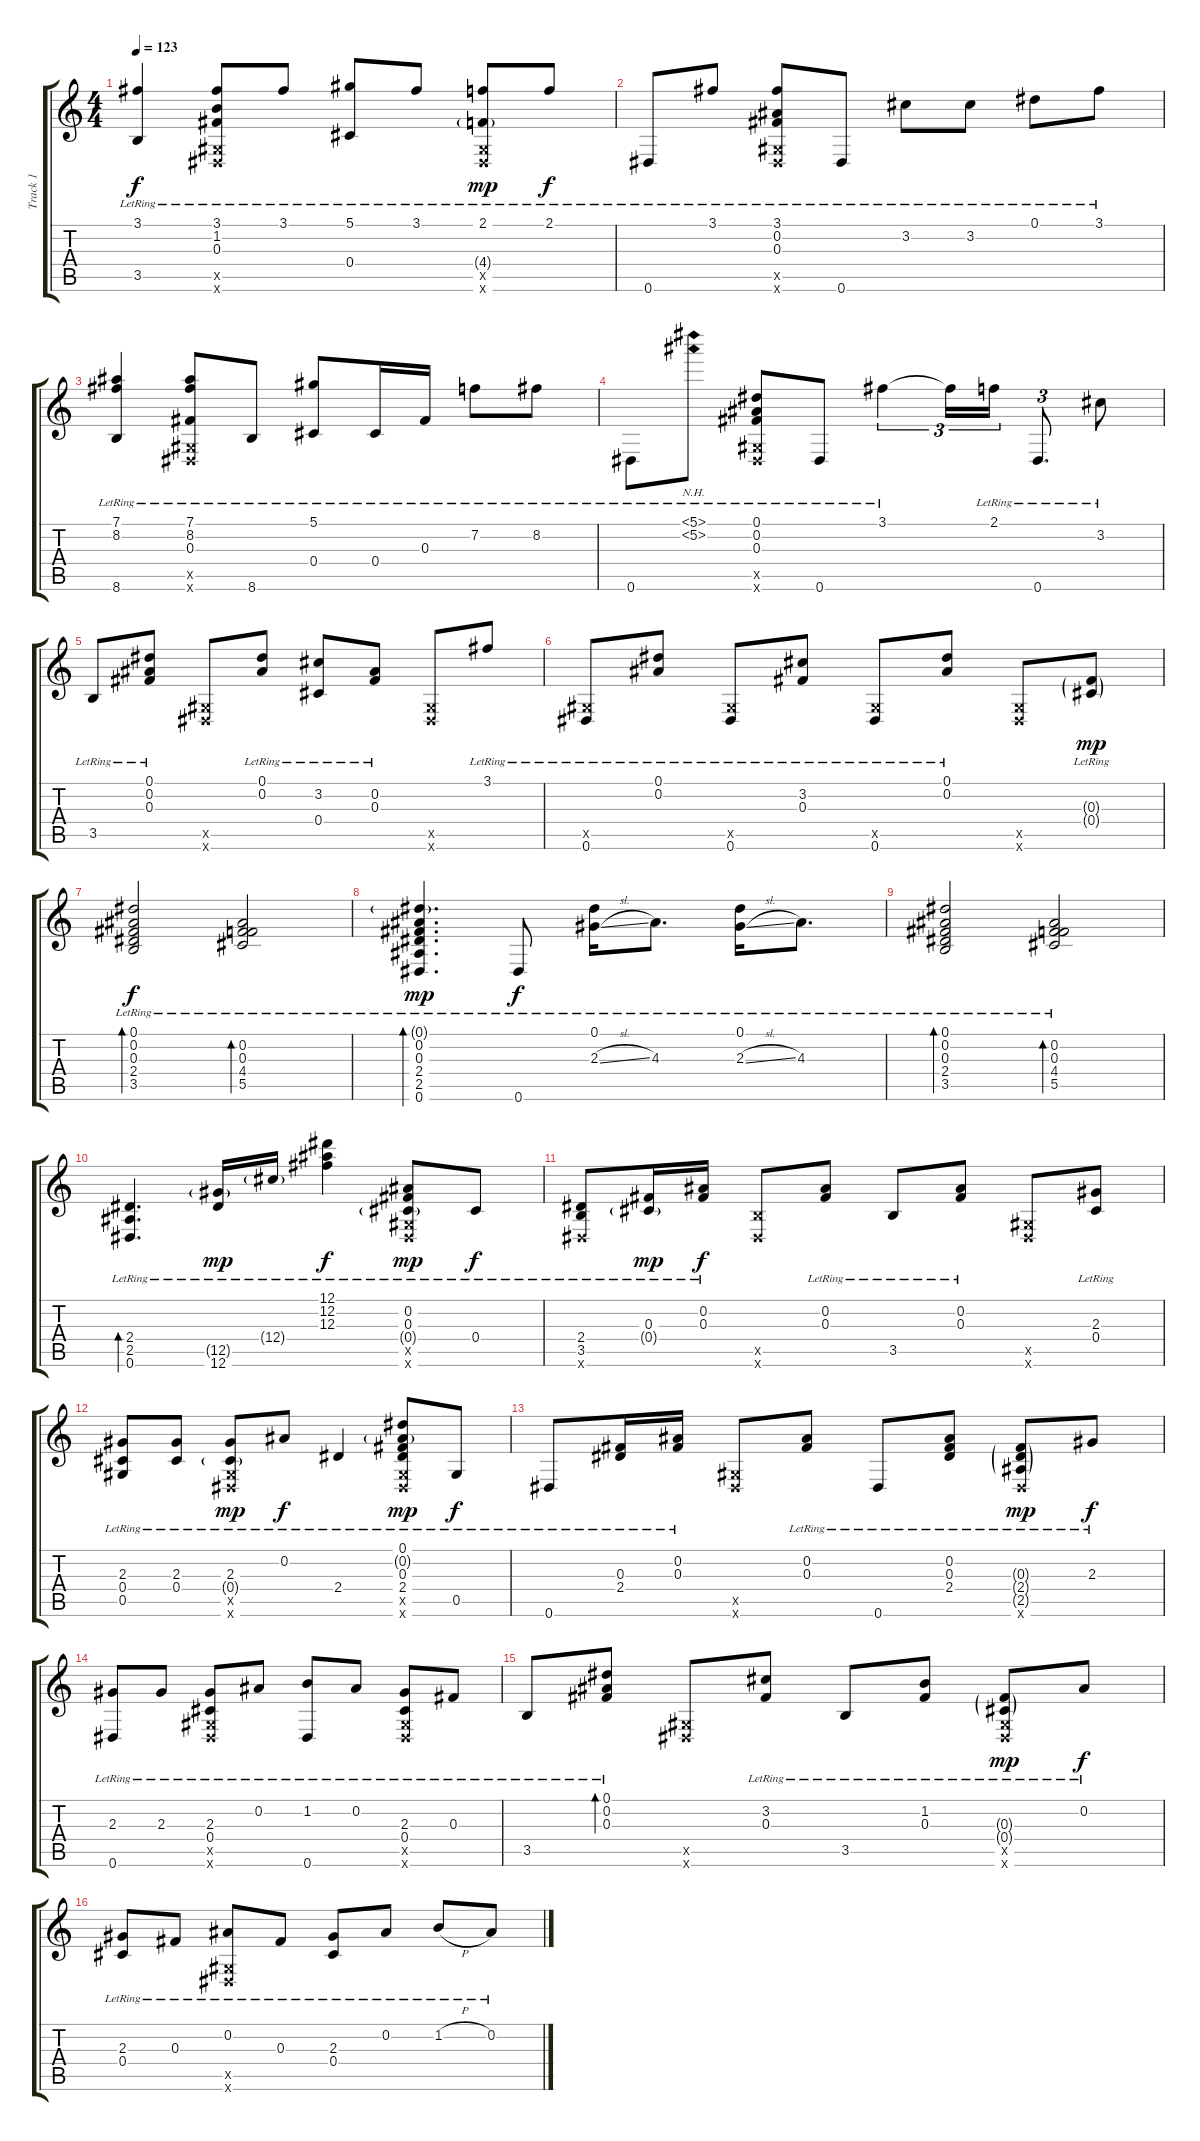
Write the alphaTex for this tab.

\track ("Track 1" "Track 1") {instrument acousticguitarsteel}
\staff {score tabs}
\tuning (Eb4 Bb3 Gb3 Db3 Ab2 Eb2) {hide}
\ts (4 4)
\tempo 123
\clef g2
\ks c
(3.1{lr} 3.5{lr}).4{dy f} (3.1{lr} 1.2{lr} 0.3{lr} 0.5{x} 0.6{x}).8 3.1{lr}.8 (5.1{lr} 0.4{lr}).8 3.1{lr}.8 (2.1{lr} 4.4{g lr} 0.5{x} 0.6{x}).8{dy mp} 2.1{lr}.8{dy f} |
0.6{lr}.8 3.1{lr}.8 (3.1{lr} 0.2{lr} 0.3{lr} 0.5{x} 0.6{x}).8 0.6{lr}.8 3.2{lr}.8 3.2{lr}.8 0.1{lr}.8 3.1{lr}.8 |
(7.1{lr} 8.2{lr} 8.6{lr}).4 (7.1{lr} 8.2{lr} 0.3{lr} 0.5{x} 0.6{x}).8 8.6{lr}.8 (5.1{lr} 0.4{lr}).8 0.4{lr}.16 0.3{lr}.16 7.2{lr}.8 8.2{lr}.8 |
0.6{lr}.8 (5.1{nh lr} 5.2{nh lr}).8 (0.1{lr} 0.2{lr} 0.3{lr} 0.5{x} 0.6{x}).8 0.6{lr}.8 3.1{lr}.4{tu (3 2)} 3.1{t}.16{tu (3 2)} 2.1{lr}.16{tu (3 2)} 0.6{lr}.8{d tu (3 2)} 3.2{lr}.8 |
3.5{lr}.8 (0.1{lr} 0.2{lr} 0.3{lr}).8 (0.5{x} 0.6{x}).8 (0.1{lr} 0.2{lr}).8 (3.2{lr} 0.4{lr}).8 (0.2{lr} 0.3{lr}).8 (0.5{x} 0.6{x}).8 3.1{lr}.8 |
(0.5{x} 0.6{lr}).8 (0.1{lr} 0.2{lr}).8 (0.5{x} 0.6{lr}).8 (3.2{lr} 0.3{lr}).8 (0.5{x} 0.6{lr}).8 (0.1{lr} 0.2{lr}).8 (0.5{x} 0.6{x}).8 (0.3{g lr} 0.4{g lr}).8{dy mp} |
(0.1{lr} 0.2{lr} 0.3{lr} 2.4{lr} 3.5{lr}).2{bd 240 dy f} (0.2{lr} 0.3{lr} 4.4{lr} 5.5{lr}).2{bd 240} |
(0.1{g lr} 0.2{lr} 0.3{lr} 2.4{lr} 2.5{lr} 0.6{lr}).4{d bd 240 dy mp} 0.6{lr}.8{dy f} (0.1{lr} 2.3{sl lr}).16 4.3{lr}.8{d} (0.1{lr} 2.3{sl lr}).16 4.3{lr}.8{d} |
(0.1{lr} 0.2{lr} 0.3{lr} 2.4{lr} 3.5{lr}).2{bd 240} (0.2{lr} 0.3{lr} 4.4{lr} 5.5{lr}).2{bd 240} |
(2.4{lr} 2.5{lr} 0.6{lr}).4{d bd 240} (12.5{g lr} 12.6{lr}).16{dy mp} 12.4{g lr}.16 (12.1{lr} 12.2{lr} 12.3{lr}).4{dy f} (0.2{lr} 0.3{lr} 0.4{g lr} 0.5{x} 0.6{x}).8{dy mp} 0.4{lr}.8{dy f} |
(2.4{lr} 3.5{lr} 0.6{x}).8 (0.3{lr} 0.4{g lr}).16{dy mp} (0.2{lr} 0.3{lr}).16{dy f} (3.5{x} 0.6{x}).8 (0.2{lr} 0.3{lr}).8 3.5{lr}.8 (0.2{lr} 0.3{lr}).8 (0.5{x} 0.6{x}).8 (2.3{lr} 0.4{lr}).8 |
(2.3{lr} 0.4{lr} 0.5{lr}).8 (2.3{lr} 0.4{lr}).8 (2.3{lr} 0.4{g lr} 0.5{x} 0.6{x}).8{dy mp} 0.2{lr}.8{dy f} 2.4{lr}.4 (0.1{lr} 0.2{g lr} 0.3{lr} 2.4{lr} 0.5{x} 0.6{x}).8{dy mp} 0.5{lr}.8{dy f} |
0.6{lr}.8 (0.3{lr} 2.4{lr}).16 (0.2{lr} 0.3{lr}).16 (0.5{x} 0.6{x}).8 (0.2{lr} 0.3{lr}).8 0.6{lr}.8 (0.2{lr} 0.3{lr} 2.4{lr}).8 (0.3{g lr} 2.4{g lr} 2.5{g lr} 0.6{x}).8{dy mp} 2.3{lr}.8{dy f} |
(2.3{lr} 0.6{lr}).8 2.3{lr}.8 (2.3{lr} 0.4{lr} 0.5{x} 0.6{x}).8 0.2{lr}.8 (1.2{lr} 0.6{lr}).8 0.2{lr}.8 (2.3{lr} 0.4{lr} 0.5{x} 0.6{x}).8 0.3{lr}.8 |
3.5{lr}.8 (0.1{lr} 0.2{lr} 0.3{lr}).8{bd 240} (0.5{x} 0.6{x}).8 (3.2{lr} 0.3{lr}).8 3.5{lr}.8 (1.2{lr} 0.3{lr}).8 (0.3{g lr} 0.4{g lr} 0.5{x} 0.6{x}).8{dy mp} 0.2{lr}.8{dy f} |
(2.3{lr} 0.4{lr}).8 0.3{lr}.8 (0.2{lr} 0.5{x} 0.6{x}).8 0.3{lr}.8 (2.3{lr} 0.4{lr}).8 0.2{lr}.8 1.2{h lr}.8 0.2{lr}.8
